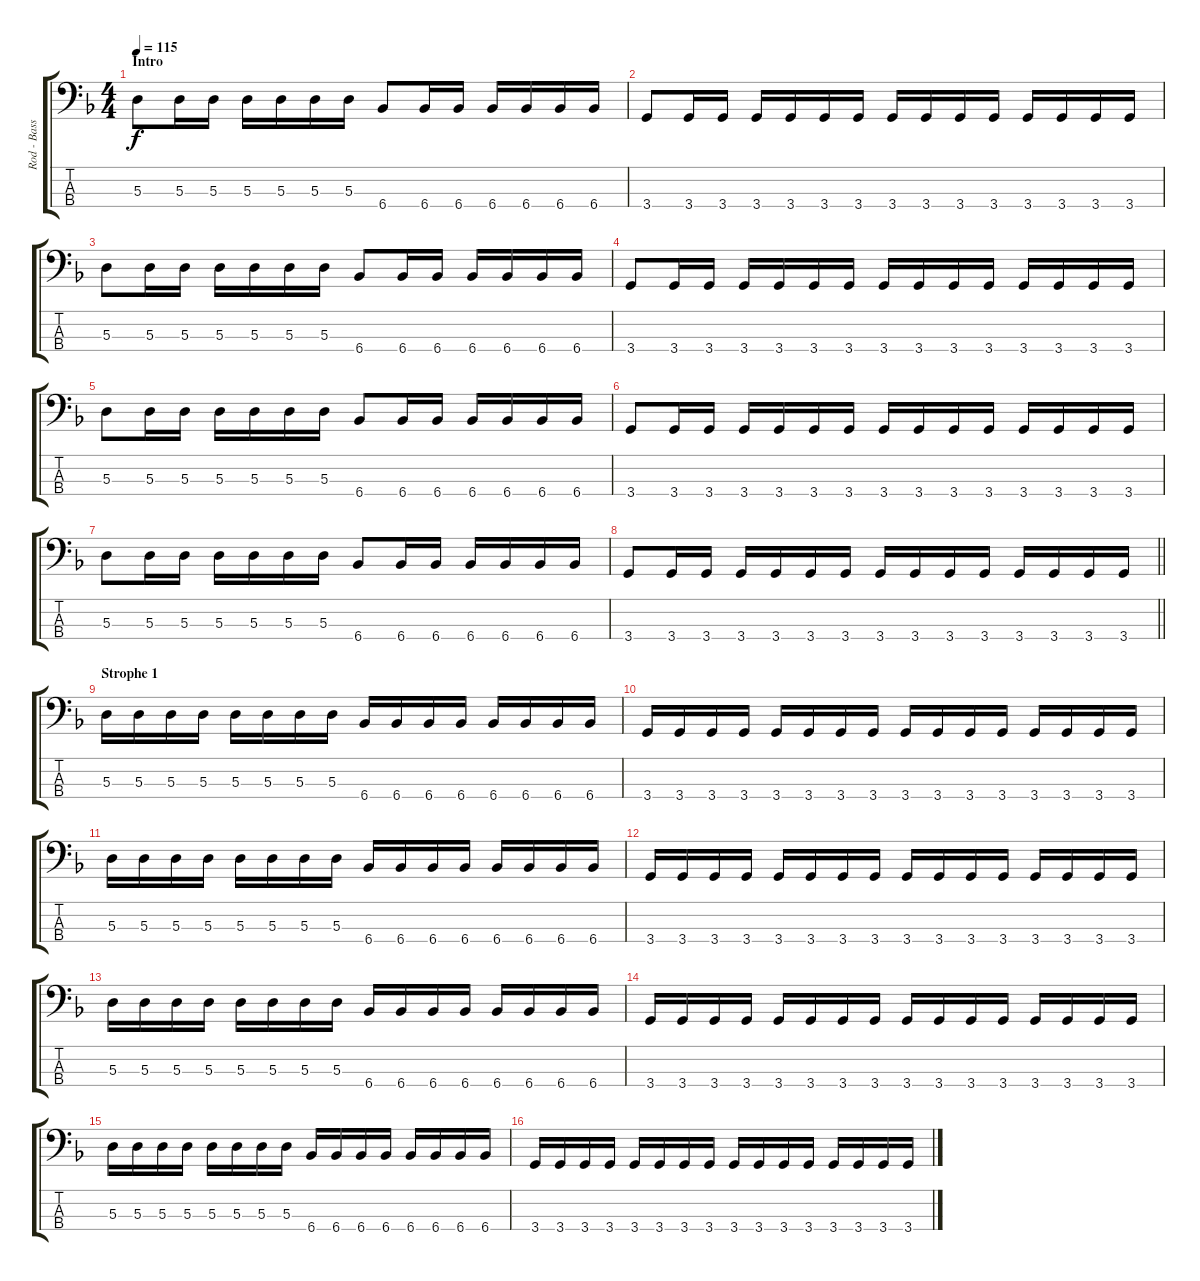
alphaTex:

\track ("Rod - Bass" "Rod - Bass") {instrument electricbasspick}
\staff {score tabs}
\tuning (G2 D2 A1 E1) {hide}
\ts (4 4)
\section ("" "Intro")
\tempo 115
\clef f4
\ks f
5.3.8{dy f instrument electricbasspick} 5.3.16 5.3.16 5.3.16 5.3.16 5.3.16 5.3.16 6.4.8 6.4.16 6.4.16 6.4.16 6.4.16 6.4.16 6.4.16 |
3.4.8 3.4.16 3.4.16 3.4.16 3.4.16 3.4.16 3.4.16 3.4.16 3.4.16 3.4.16 3.4.16 3.4.16 3.4.16 3.4.16 3.4.16 |
5.3.8 5.3.16 5.3.16 5.3.16 5.3.16 5.3.16 5.3.16 6.4.8 6.4.16 6.4.16 6.4.16 6.4.16 6.4.16 6.4.16 |
3.4.8 3.4.16 3.4.16 3.4.16 3.4.16 3.4.16 3.4.16 3.4.16 3.4.16 3.4.16 3.4.16 3.4.16 3.4.16 3.4.16 3.4.16 |
5.3.8 5.3.16 5.3.16 5.3.16 5.3.16 5.3.16 5.3.16 6.4.8 6.4.16 6.4.16 6.4.16 6.4.16 6.4.16 6.4.16 |
3.4.8 3.4.16 3.4.16 3.4.16 3.4.16 3.4.16 3.4.16 3.4.16 3.4.16 3.4.16 3.4.16 3.4.16 3.4.16 3.4.16 3.4.16 |
5.3.8 5.3.16 5.3.16 5.3.16 5.3.16 5.3.16 5.3.16 6.4.8 6.4.16 6.4.16 6.4.16 6.4.16 6.4.16 6.4.16 |
\barLineRight lightlight
3.4.8 3.4.16 3.4.16 3.4.16 3.4.16 3.4.16 3.4.16 3.4.16 3.4.16 3.4.16 3.4.16 3.4.16 3.4.16 3.4.16 3.4.16 |
\section ("" "Strophe 1")
5.3.16 5.3.16 5.3.16 5.3.16 5.3.16 5.3.16 5.3.16 5.3.16 6.4.16 6.4.16 6.4.16 6.4.16 6.4.16 6.4.16 6.4.16 6.4.16 |
3.4.16 3.4.16 3.4.16 3.4.16 3.4.16 3.4.16 3.4.16 3.4.16 3.4.16 3.4.16 3.4.16 3.4.16 3.4.16 3.4.16 3.4.16 3.4.16 |
5.3.16 5.3.16 5.3.16 5.3.16 5.3.16 5.3.16 5.3.16 5.3.16 6.4.16 6.4.16 6.4.16 6.4.16 6.4.16 6.4.16 6.4.16 6.4.16 |
3.4.16 3.4.16 3.4.16 3.4.16 3.4.16 3.4.16 3.4.16 3.4.16 3.4.16 3.4.16 3.4.16 3.4.16 3.4.16 3.4.16 3.4.16 3.4.16 |
5.3.16 5.3.16 5.3.16 5.3.16 5.3.16 5.3.16 5.3.16 5.3.16 6.4.16 6.4.16 6.4.16 6.4.16 6.4.16 6.4.16 6.4.16 6.4.16 |
3.4.16 3.4.16 3.4.16 3.4.16 3.4.16 3.4.16 3.4.16 3.4.16 3.4.16 3.4.16 3.4.16 3.4.16 3.4.16 3.4.16 3.4.16 3.4.16 |
5.3.16 5.3.16 5.3.16 5.3.16 5.3.16 5.3.16 5.3.16 5.3.16 6.4.16 6.4.16 6.4.16 6.4.16 6.4.16 6.4.16 6.4.16 6.4.16 |
3.4.16 3.4.16 3.4.16 3.4.16 3.4.16 3.4.16 3.4.16 3.4.16 3.4.16 3.4.16 3.4.16 3.4.16 3.4.16 3.4.16 3.4.16 3.4.16
